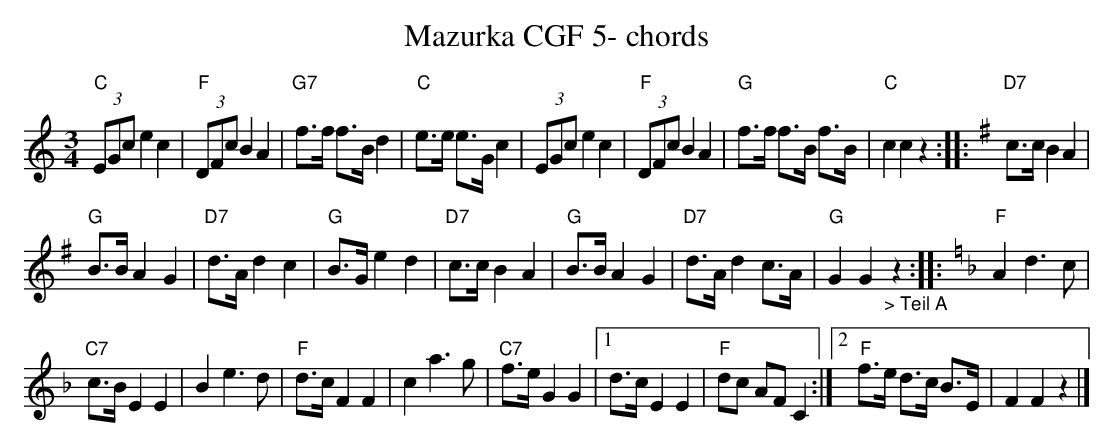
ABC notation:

X:1
T:Mazurka CGF 5- chords
M:3/4
L:1/8
K:Cmaj%%MIDI gchordon
"C"(3EGc e2c2 | "F"(3DFc B2A2 | "G7"f>f f>B d2 | "C"e>e e>G c2 | (3EGc e2c2 | "F"(3DFc B2A2 | "G"f>f f>B f>B | "C"c2c2z2 :: [K:Gmaj] "D7"c>c B2A2 |
"G"B>B A2G2 | "D7"d>A d2c2 | "G"B>G e2d2 | "D7"c>c B2A2 | "G"B>B A2G2 | "D7"d>A d2 c>A | "G"G2G2"_> Teil A"z2 :: [K:Fmaj] "F"A2d3c |
"C7"c>B E2E2 | B2e3d | "F"d>c F2F2 | c2a3g | "C7"f>e G2G2 |1 d>c E2E2 | "F"dc AF C2:|2 "F"f>e d>c B>E | F2F2z2 |]
